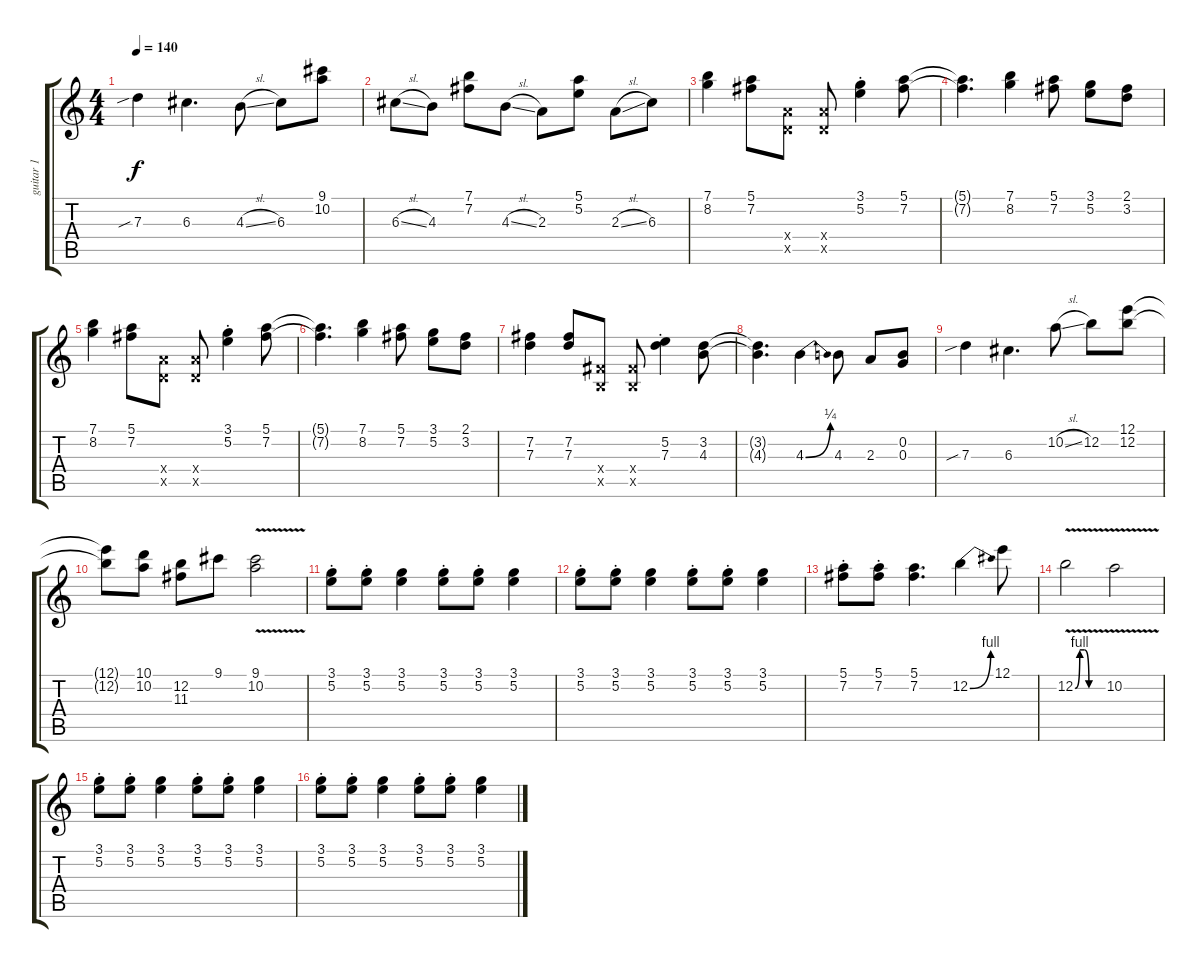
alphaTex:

\track ("guitar 1" "guitar 1") {instrument overdrivenguitar}
\staff {score tabs}
\tuning (E4 B3 G3 D3 A2 E2) {hide}
\ts (4 4)
\tempo 140
\clef g2
\ks c
7.3{sib}.4{dy f} 6.3.4{d} 4.3{sl}.8 6.3.8 (9.1 10.2).8 |
6.3{sl}.8 4.3.8 (7.1 7.2).8 4.3{sl}.8 2.3.8 (5.1 5.2).8 2.3{sl}.8 6.3.8 |
(7.1 8.2).4 (5.1 7.2).8 (7.4{x} 5.5{x}).8 (7.4{x} 5.5{x}).8 (3.1{st} 5.2{st}).4 (5.1 7.2).8 |
(5.1{t} 7.2{t}).4{d} (7.1 8.2).4 (5.1 7.2).8 (3.1 5.2).8 (2.1 3.2).8 |
(7.1 8.2).4 (5.1 7.2).8 (7.4{x} 5.5{x}).8 (7.4{x} 5.5{x}).8 (3.1{st} 5.2{st}).4 (5.1 7.2).8 |
(5.1{t} 7.2{t}).4{d} (7.1 8.2).4 (5.1 7.2).8 (3.1 5.2).8 (2.1 3.2).8 |
(7.2 7.3).4 (7.2 7.3).8 (4.4{x} 2.5{x}).8 (4.4{x} 2.5{x}).8 (5.2{st} 7.3{st}).4 (3.2 4.3).8 |
(3.2{t} 4.3{t}).4{d} 4.3{be (bend 0 0 60 1)}.4 4.3.8 2.3.8 (0.2 0.3).8 |
7.3{sib}.4 6.3.4{d} 10.2{sl}.8 12.2.8 (12.1 12.2).8 |
(12.1{t} 12.2{t}).8 (10.1 10.2).8 (12.2 11.3).8 9.1.8 (9.1 10.2{v}).2 |
(3.1{st} 5.2{st}).8 (3.1{st} 5.2{st}).8 (3.1 5.2).4 (3.1{st} 5.2{st}).8 (3.1{st} 5.2{st}).8 (3.1 5.2).4 |
(3.1{st} 5.2{st}).8 (3.1{st} 5.2{st}).8 (3.1 5.2).4 (3.1{st} 5.2{st}).8 (3.1{st} 5.2{st}).8 (3.1 5.2).4 |
(5.1{st} 7.2{st}).8 (5.1{st} 7.2{st}).8 (5.1 7.2).4{d} 12.2{be (bend 0 0 60 4)}.4 12.1.8 |
12.2{be (custom 0 0 10 4 20 4 30 0 60 0) v}.2 10.2{v}.2 |
(3.1{st} 5.2{st}).8 (3.1{st} 5.2{st}).8 (3.1 5.2).4 (3.1{st} 5.2{st}).8 (3.1{st} 5.2{st}).8 (3.1 5.2).4 |
(3.1{st} 5.2{st}).8 (3.1{st} 5.2{st}).8 (3.1 5.2).4 (3.1{st} 5.2{st}).8 (3.1{st} 5.2{st}).8 (3.1 5.2).4
